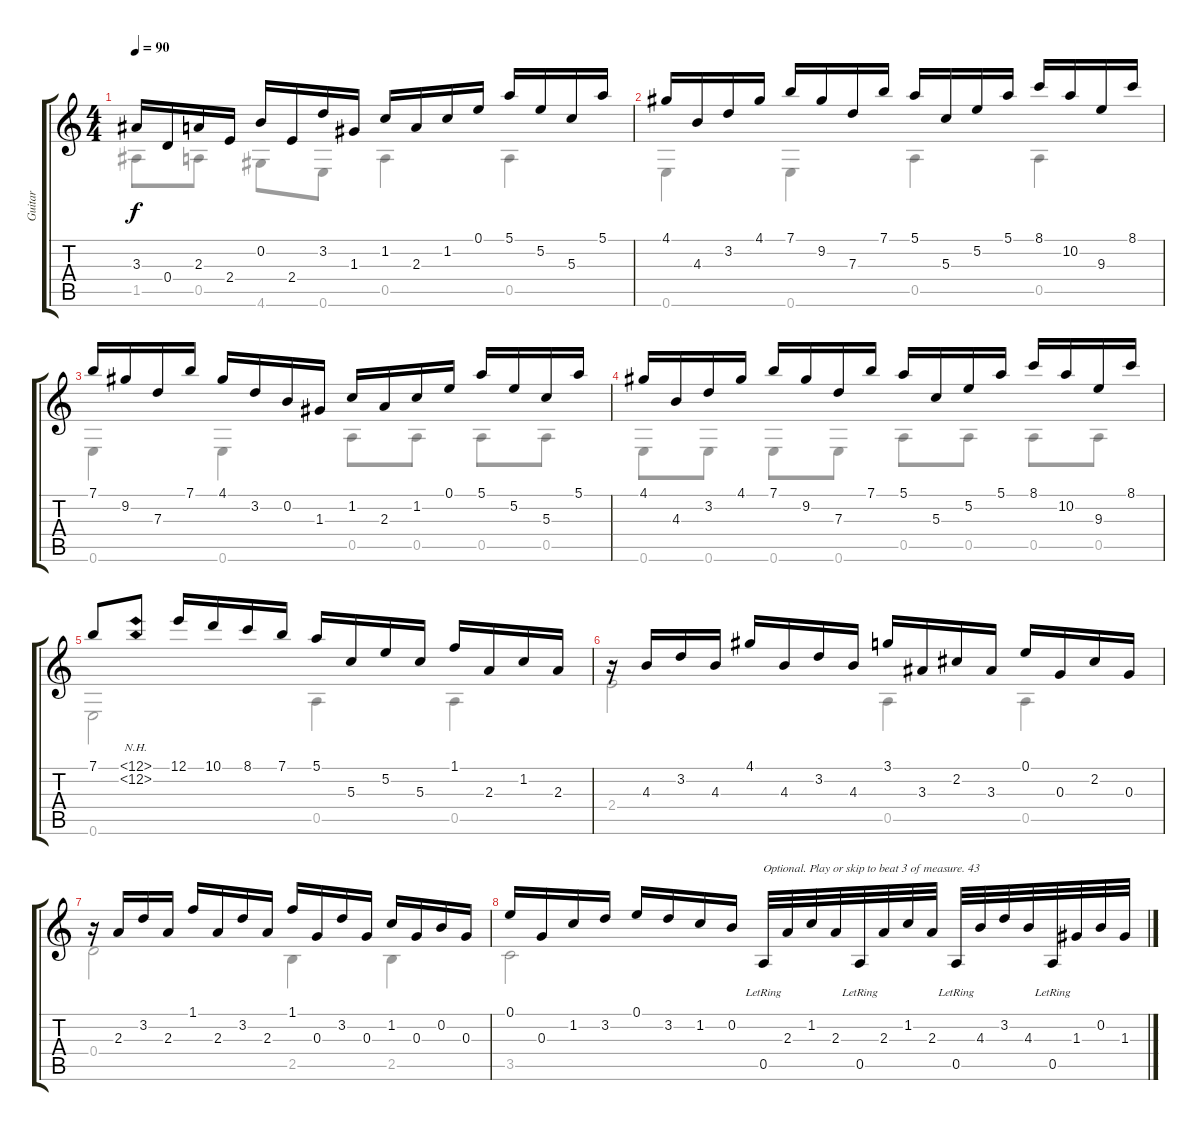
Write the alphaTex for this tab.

\track ("Guitar" "Guitar") {instrument acousticguitarnylon}
\staff {score tabs}
\tuning (E4 B3 G3 D3 A2 E2) {hide}
\voice
\ts (4 4)
\tempo 90
\clef g2
\ks c
3.3.16{dy f} 0.4.16 2.3.16 2.4.16 0.2.16 2.4.16 3.2.16 1.3.16 1.2.16 2.3.16 1.2.16 0.1.16 5.1.16 5.2.16 5.3.16 5.1.16 |
4.1.16 4.3.16 3.2.16 4.1.16 7.1.16 9.2.16 7.3.16 7.1.16 5.1.16 5.3.16 5.2.16 5.1.16 8.1.16 10.2.16 9.3.16 8.1.16 |
7.1.16 9.2.16 7.3.16 7.1.16 4.1.16 3.2.16 0.2.16 1.3.16 1.2.16 2.3.16 1.2.16 0.1.16 5.1.16 5.2.16 5.3.16 5.1.16 |
4.1.16 4.3.16 3.2.16 4.1.16 7.1.16 9.2.16 7.3.16 7.1.16 5.1.16 5.3.16 5.2.16 5.1.16 8.1.16 10.2.16 9.3.16 8.1.16 |
7.1.8 (12.1{nh} 12.2{nh}).8 12.1.16 10.1.16 8.1.16 7.1.16 5.1.16 5.3.16 5.2.16 5.3.16 1.1.16 2.3.16 1.2.16 2.3.16 |
r.16 4.3.16 3.2.16 4.3.16 4.1.16 4.3.16 3.2.16 4.3.16 3.1.16 3.3.16 2.2.16 3.3.16 0.1.16 0.3.16 2.2.16 0.3.16 |
r.16 2.3.16 3.2.16 2.3.16 1.1.16 2.3.16 3.2.16 2.3.16 1.1.16 0.3.16 3.2.16 0.3.16 1.2.16 0.3.16 0.2.16 0.3.16 |
0.1.16 0.3.16 1.2.16 3.2.16 0.1.16 3.2.16 1.2.16 0.2.16 0.5{lr}.32{txt "Optional. Play or skip to beat 3 of measure. 43"} 2.3.32 1.2.32 2.3.32 0.5{lr}.32 2.3.32 1.2.32 2.3.32 0.5{lr}.32 4.3.32 3.2.32 4.3.32 0.5{lr}.32 1.3.32 0.2.32 1.3.32
\voice
\clef g2
\ottava regular
\simile none
\ks c
1.5.8{dy f} 0.5.8 4.6.8 0.6.8 0.5.4 0.5.4 |
0.6.4 0.6.4 0.5.4 0.5.4 |
0.6.4 0.6.4 0.5.8 0.5.8 0.5.8 0.5.8 |
0.6.8 0.6.8 0.6.8 0.6.8 0.5.8 0.5.8 0.5.8 0.5.8 |
0.6.2 0.5.4 0.5.4 |
2.4.2 0.5.4 0.5.4 |
0.4.2 2.5.4 2.5.4 |
3.5.2
